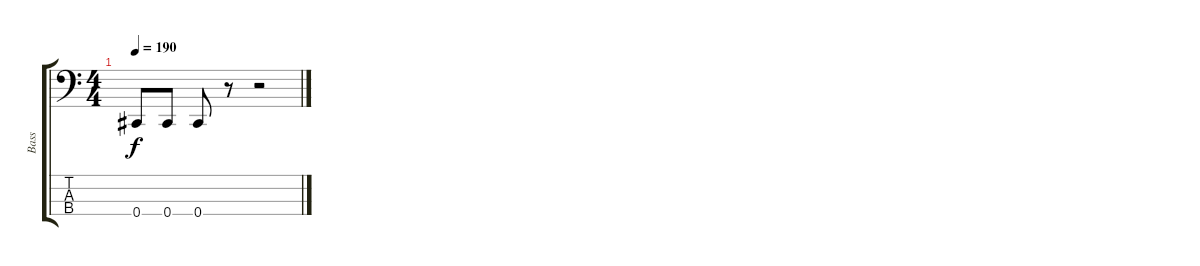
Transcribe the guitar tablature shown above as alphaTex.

\track ("Bass" "Bass") {instrument electricbasspick}
\staff {score tabs}
\tuning (Gb2 Db2 Ab1 Db1) {hide}
\ts (4 4)
\tempo 190
\clef f4
\ks c
0.4.8{dy f} 0.4.8 0.4.8 r.8 r.2
